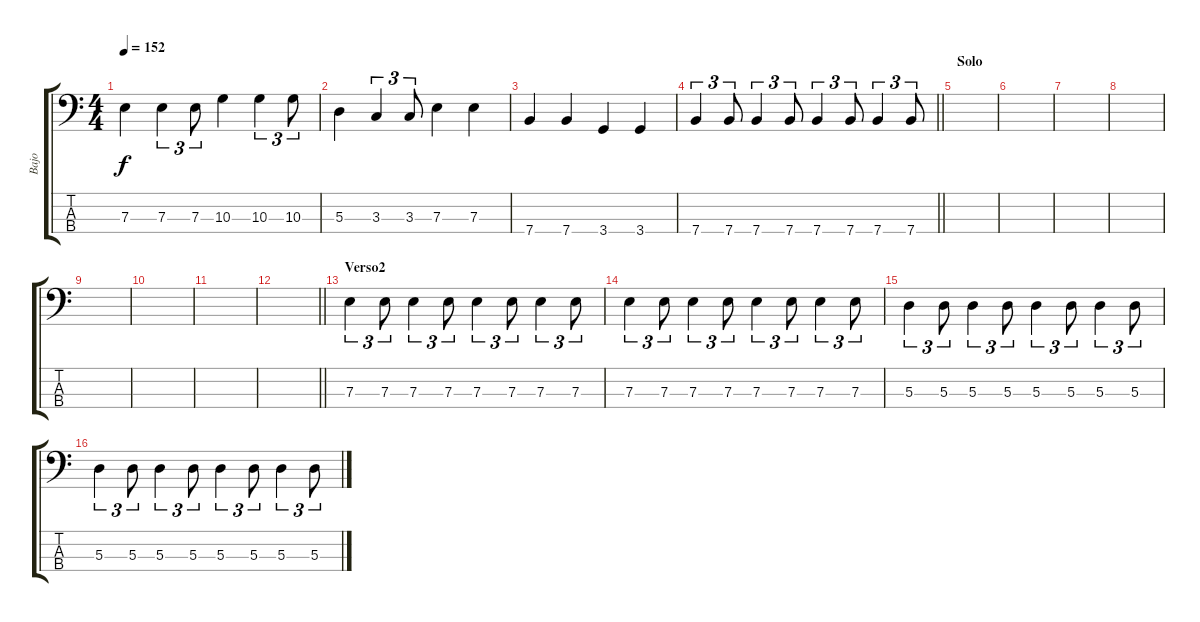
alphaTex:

\track ("Bajo" "Bajo") {instrument electricbassfinger}
\staff {score tabs}
\tuning (G2 D2 A1 E1) {hide}
\ts (4 4)
\tempo 152
\clef f4
\ks c
7.3.4{dy f} 7.3.4{tu (3 2)} 7.3.8{tu (3 2)} 10.3.4 10.3.4{tu (3 2)} 10.3.8{tu (3 2)} |
5.3.4 3.3.4{tu (3 2)} 3.3.8{tu (3 2)} 7.3.4 7.3.4 |
7.4.4 7.4.4 3.4.4 3.4.4 |
\barLineRight lightlight
7.4.4{tu (3 2)} 7.4.8{tu (3 2)} 7.4.4{tu (3 2)} 7.4.8{tu (3 2)} 7.4.4{tu (3 2)} 7.4.8{tu (3 2)} 7.4.4{tu (3 2)} 7.4.8{tu (3 2)} |
\section ("" "Solo")
|
|
|
|
|
|
|
\barLineRight lightlight
|
\section ("" "Verso2")
7.3.4{tu (3 2)} 7.3.8{tu (3 2)} 7.3.4{tu (3 2)} 7.3.8{tu (3 2)} 7.3.4{tu (3 2)} 7.3.8{tu (3 2)} 7.3.4{tu (3 2)} 7.3.8{tu (3 2)} |
7.3.4{tu (3 2)} 7.3.8{tu (3 2)} 7.3.4{tu (3 2)} 7.3.8{tu (3 2)} 7.3.4{tu (3 2)} 7.3.8{tu (3 2)} 7.3.4{tu (3 2)} 7.3.8{tu (3 2)} |
5.3.4{tu (3 2)} 5.3.8{tu (3 2)} 5.3.4{tu (3 2)} 5.3.8{tu (3 2)} 5.3.4{tu (3 2)} 5.3.8{tu (3 2)} 5.3.4{tu (3 2)} 5.3.8{tu (3 2)} |
5.3.4{tu (3 2)} 5.3.8{tu (3 2)} 5.3.4{tu (3 2)} 5.3.8{tu (3 2)} 5.3.4{tu (3 2)} 5.3.8{tu (3 2)} 5.3.4{tu (3 2)} 5.3.8{tu (3 2)}
